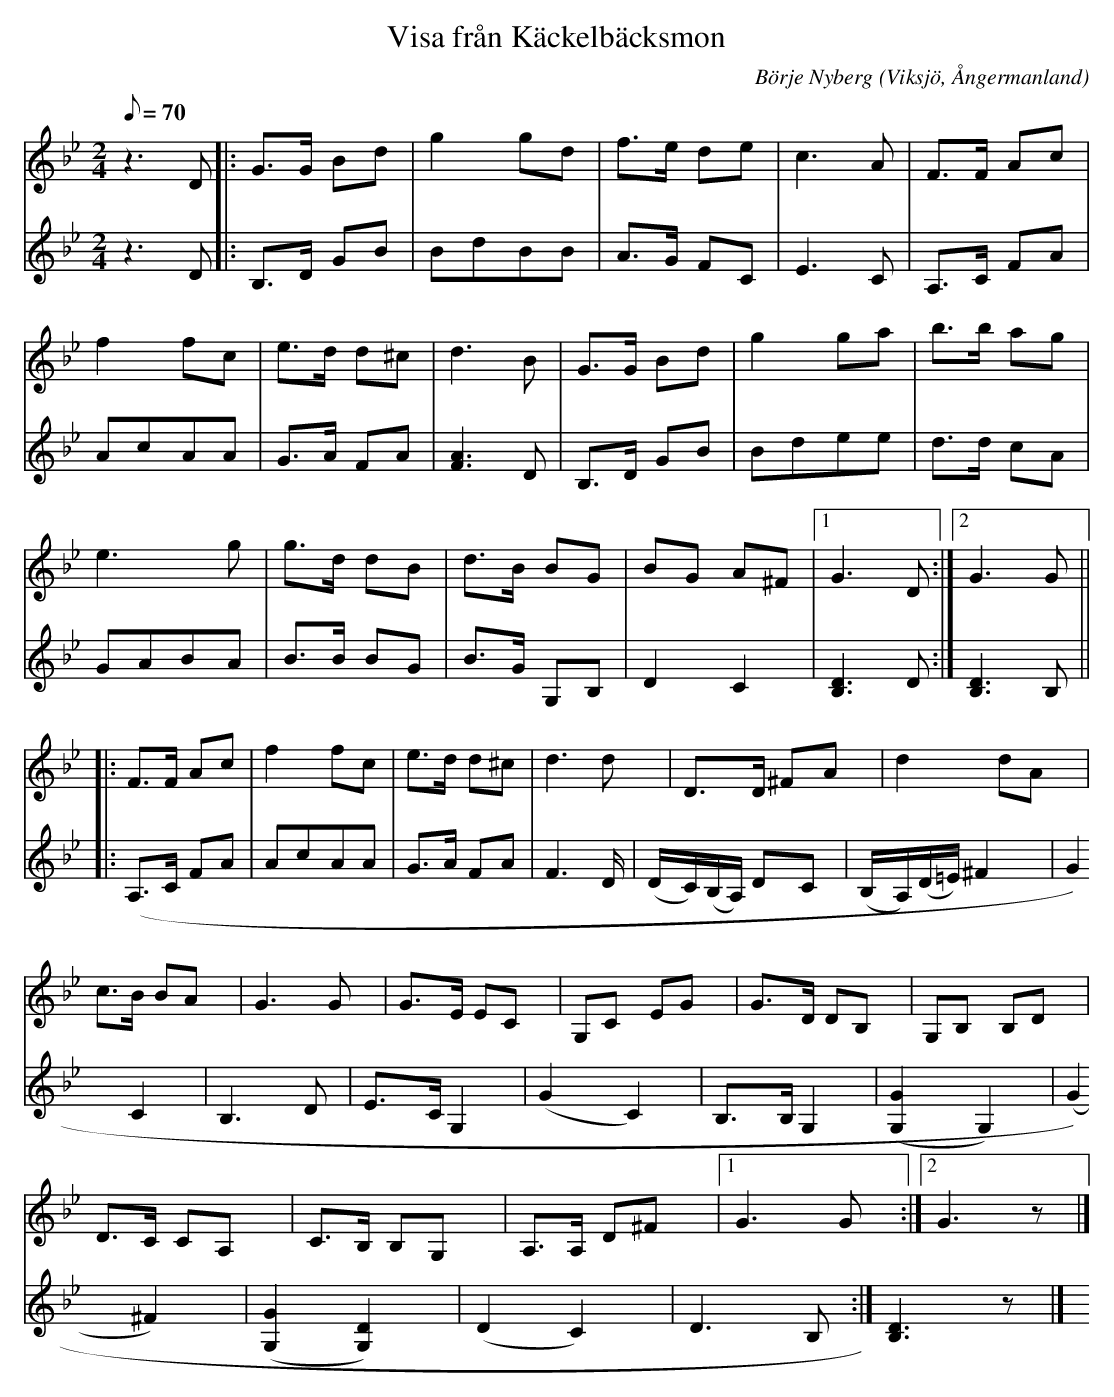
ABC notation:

X:1
T:Visa från Käckelbäcksmon
C:Börje Nyberg
O:Viksjö, Ångermanland
M:2/4
L:1/8
Q:70
K:Gm
V:1
z2> D2|: G>G Bd | g2 gd | f>e de | c2>A2 | F>F Ac |
f2 fc | e>d d^c | d2>B2 | G>G Bd |g2 ga | b>b ag |
e2> g2 | g>d dB |d>B BG |BG A^F |1 G2> D2 :|2 G2> G2 ||
|: F>F Ac | f2 fc | e>d d^c | d2>d2 | D>D ^FA | d2 dA |
c>B BA |G2> G2 | G>E EC | G,C EG | G>D DB, | G,B, B,D |
D>C CA, | C>B, B,G, | A,>A, D^F |1 G2> G2 :|2 G2> z2 |]
V:2
z2> D2 |: B,>D GB| BdBB | A>G FC | E2>C2 | A,>C FA |
AcAA | G>A FA | [A2F2]> D2 | B,>D GB | Bdee | d>d cA |
GABA | B>B BG | B>G G,B, | D2C2 | [D2B,2]> D2 :| [D2B,2]> B,2 ||
|: (A,>C FA | AcAA | G>A FA | F2>D | (D/2C/2)(B,/2A,/2) DC | (B,/2A,/2)(D/2=E/2) ^F2 |
G2 C2 | B,2> D2 | E>C G,2 |(G2 C2) | B,>B, G,2 | ([G,2G2] G,2) |
(G2 ^F2) | ([G2G,2] [D2G,2]) | (D2 C2) | D2> B,2 :| [D2B,2]> z2 |]
